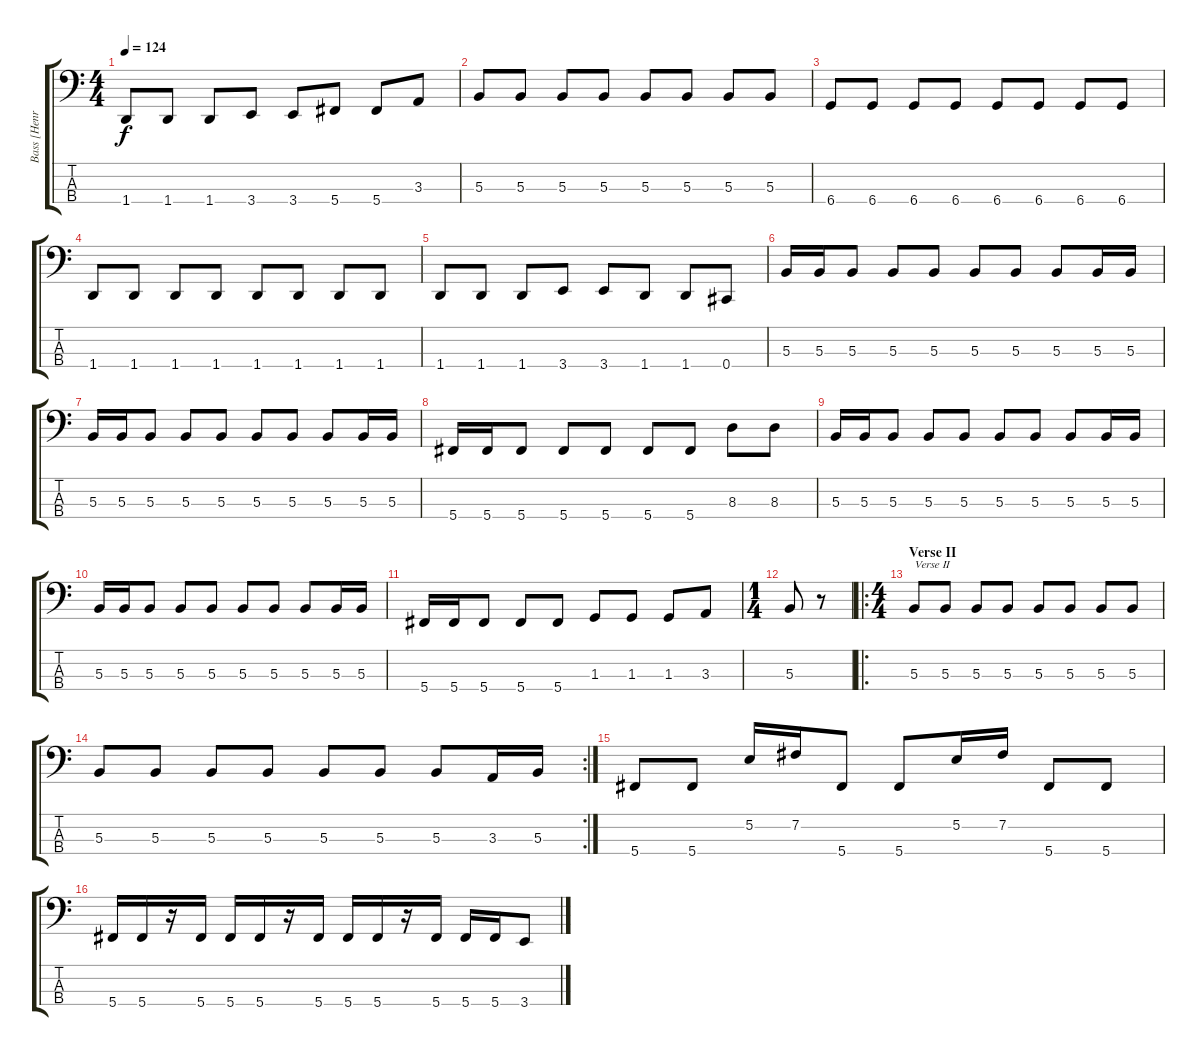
\track ("Bass [Henriksson]" "Bass [Henr") {instrument electricbasspick}
\staff {score tabs}
\tuning (E2 B1 Gb1 Db1) {hide}
\ts (4 4)
\tempo 124
\clef f4
\ks c
1.4.8{dy f} 1.4.8 1.4.8 3.4.8 3.4.8 5.4.8 5.4.8 3.3.8 |
5.3.8 5.3.8 5.3.8 5.3.8 5.3.8 5.3.8 5.3.8 5.3.8 |
6.4.8 6.4.8 6.4.8 6.4.8 6.4.8 6.4.8 6.4.8 6.4.8 |
1.4.8 1.4.8 1.4.8 1.4.8 1.4.8 1.4.8 1.4.8 1.4.8 |
1.4.8 1.4.8 1.4.8 3.4.8 3.4.8 1.4.8 1.4.8 0.4.8 |
5.3.16 5.3.16 5.3.8 5.3.8 5.3.8 5.3.8 5.3.8 5.3.8 5.3.16 5.3.16 |
5.3.16 5.3.16 5.3.8 5.3.8 5.3.8 5.3.8 5.3.8 5.3.8 5.3.16 5.3.16 |
5.4.16 5.4.16 5.4.8 5.4.8 5.4.8 5.4.8 5.4.8 8.3.8 8.3.8 |
5.3.16 5.3.16 5.3.8 5.3.8 5.3.8 5.3.8 5.3.8 5.3.8 5.3.16 5.3.16 |
5.3.16 5.3.16 5.3.8 5.3.8 5.3.8 5.3.8 5.3.8 5.3.8 5.3.16 5.3.16 |
5.4.16 5.4.16 5.4.8 5.4.8 5.4.8 1.3.8 1.3.8 1.3.8 3.3.8 |
\ts (1 4)
5.3.8 r.8 |
\ro
\ts (4 4)
\section ("" "Verse II")
5.3.8{txt "Verse II"} 5.3.8 5.3.8 5.3.8 5.3.8 5.3.8 5.3.8 5.3.8 |
\rc 2
5.3.8 5.3.8 5.3.8 5.3.8 5.3.8 5.3.8 5.3.8 3.3.16 5.3.16 |
5.4.8 5.4.8 5.2.16 7.2.16 5.4.8 5.4.8 5.2.16 7.2.16 5.4.8 5.4.8 |
5.4.16 5.4.16 r.16 5.4.16 5.4.16 5.4.16 r.16 5.4.16 5.4.16 5.4.16 r.16 5.4.16 5.4.16 5.4.16 3.4.8
